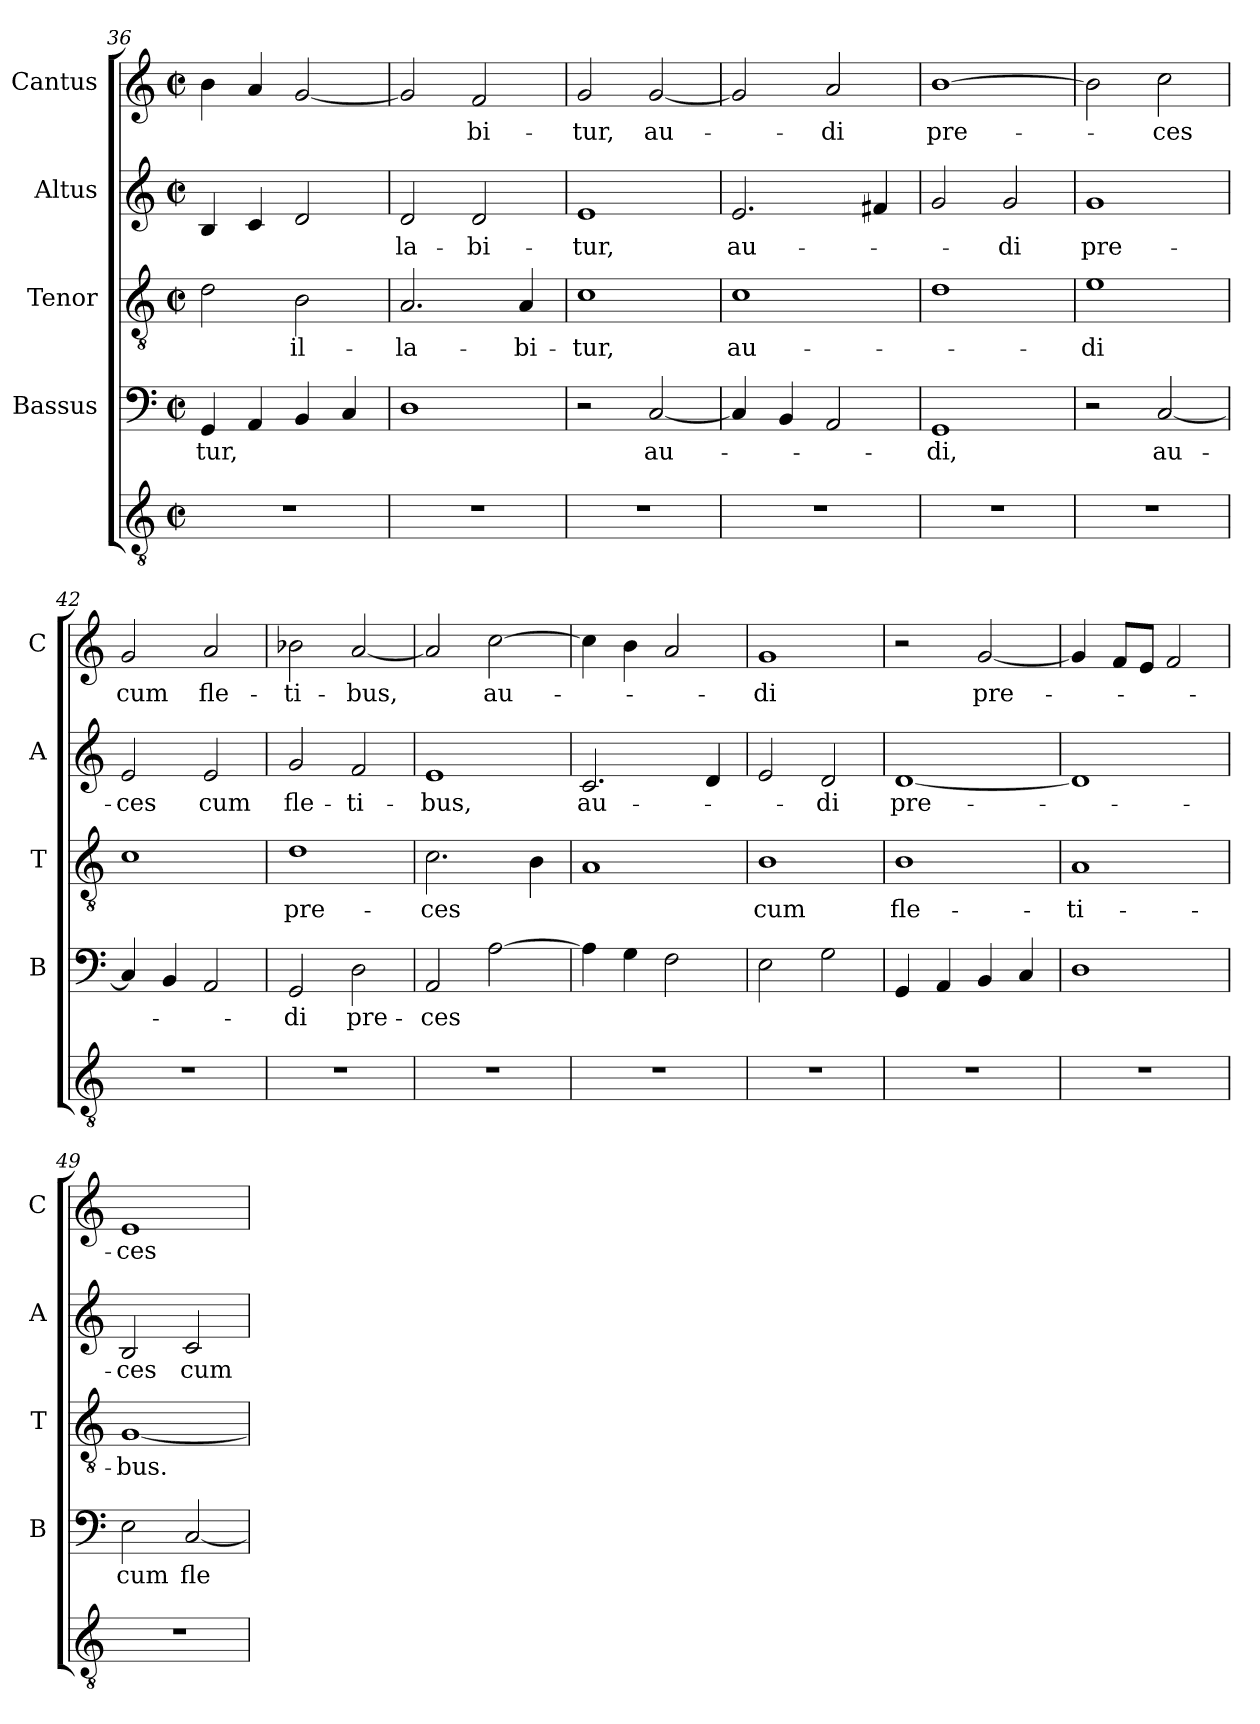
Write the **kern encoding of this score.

**kern	**kern	**text	**kern	**text	**kern	**text	**kern	**text
*part5	*part4	*part4	*part3	*part3	*part2	*part2	*part1	*part1
*staff5	*staff4	*staff4	*staff3	*staff3	*staff2	*staff2	*staff1	*staff1
*	*I"Bassus	*	*I"Tenor	*	*I"Altus	*	*I"Cantus	*
*	*I'B	*	*I'T	*	*I'A	*	*I'C	*
*clefGv2	*clefF4	*	*clefGv2	*	*clefG2	*	*clefG2	*
*k[]	*k[]	*	*k[]	*	*k[]	*	*k[]	*
*C:	*C:	*	*C:	*	*C:	*	*C:	*
*M2/2	*M2/2	*	*M2/2	*	*M2/2	*	*M2/2	*
*met(c|)	*met(c|)	*	*met(c|)	*	*met(c|)	*	*met(c|)	*
=36	=36	=36	=36	=36	=36	=36	=36	=36
!	!	!LO:LY:b	!	!	!	!	!	!
1r	4GG/	-tur,	2d\	.	4B/	.	4b\	.
.	4AA/	.	.	.	4c/	.	4a/	.
!	!	!	!	!LO:LY:b	!	!	!	!
.	4BB/	.	2B\	il-	2d/	.	[2g/	.
.	4C/	.	.	.	.	.	.	.
=37	=37	=37	=37	=37	=37	=37	=37	=37
!	!	!	!	!LO:LY:b	!	!LO:LY:b	!	!
1r	1D	.	2.A/	-la-	2d/	-la-	2g/]	.
!	!	!	!	!	!	!LO:LY:b	!	!LO:LY:b
.	.	.	.	.	2d/	-bi-	2f/	-bi-
!	!	!	!	!LO:LY:b	!	!	!	!
.	.	.	4A/	-bi-	.	.	.	.
=38	=38	=38	=38	=38	=38	=38	=38	=38
!	!	!	!	!LO:LY:b	!	!LO:LY:b	!	!LO:LY:b
1r	2r	.	1c	-tur,	1e	-tur,	2g/	-tur,
!	!	!LO:LY:b	!	!	!	!	!	!LO:LY:b
.	[2C/	au-	.	.	.	.	[2g/	au-
!!LO:PB:g=z
=39	=39	=39	=39	=39	=39	=39	=39	=39
!	!	!	!	!LO:LY:b	!	!LO:LY:b	!	!
1r	4C/]	.	1c	au-	2.e/	au-	2g/]	.
.	4BB/	.	.	.	.	.	.	.
!	!	!	!	!	!	!	!	!LO:LY:b
.	2AA/	.	.	.	.	.	2a/	-di
.	.	.	.	.	4f#X/	.	.	.
=40	=40	=40	=40	=40	=40	=40	=40	=40
!	!	!LO:LY:b	!	!	!	!	!	!LO:LY:b
1r	1GG	-di,	1d	.	2g/	.	[1b	pre-
!	!	!	!	!	!	!LO:LY:b	!	!
.	.	.	.	.	2g/	-di	.	.
=41	=41	=41	=41	=41	=41	=41	=41	=41
!	!	!	!	!LO:LY:b	!	!LO:LY:b	!	!
1r	2r	.	1e	-di	1g	pre-	2b\]	.
!	!	!LO:LY:b	!	!	!	!	!	!LO:LY:b
.	[2C/	au-	.	.	.	.	2cc\	-ces
=42	=42	=42	=42	=42	=42	=42	=42	=42
!	!	!	!	!	!	!LO:LY:b	!	!LO:LY:b
1r	4C/]	.	1c	.	2e/	-ces	2g/	cum
.	4BB/	.	.	.	.	.	.	.
!	!	!	!	!	!	!LO:LY:b	!	!LO:LY:b
.	2AA/	.	.	.	2e/	cum	2a/	fle-
=43	=43	=43	=43	=43	=43	=43	=43	=43
!	!	!LO:LY:b	!	!LO:LY:b	!	!LO:LY:b	!	!LO:LY:b
1r	2GG/	-di	1d	pre-	2g/	fle-	2b-X\	-ti-
!	!	!LO:LY:b	!	!	!	!LO:LY:b	!	!LO:LY:b
.	2D\	pre-	.	.	2f/	-ti-	[2a/	-bus,
=44	=44	=44	=44	=44	=44	=44	=44	=44
!	!	!LO:LY:b	!	!LO:LY:b	!	!LO:LY:b	!	!
1r	2AA/	-ces	2.c\	-ces	1e	-bus,	2a/]	.
!	!	!	!	!	!	!	!	!LO:LY:b
.	[2A\	.	.	.	.	.	[2cc\	au-
.	.	.	4B\	.	.	.	.	.
=45	=45	=45	=45	=45	=45	=45	=45	=45
!	!	!	!	!	!	!LO:LY:b	!	!
1r	4A\]	.	1A	.	2.c/	au-	4cc\]	.
.	4G\	.	.	.	.	.	4b\	.
.	2F\	.	.	.	.	.	2a/	.
.	.	.	.	.	4d/	.	.	.
=46	=46	=46	=46	=46	=46	=46	=46	=46
!	!	!	!	!LO:LY:b	!	!	!	!LO:LY:b
1r	2E\	.	1B	cum	2e/	.	1g	-di
!	!	!	!	!	!	!LO:LY:b	!	!
.	2G\	.	.	.	2d/	-di	.	.
!!LO:LB:g=z
=47	=47	=47	=47	=47	=47	=47	=47	=47
!	!	!	!	!LO:LY:b	!	!LO:LY:b	!	!
1r	4GG/	.	1B	fle-	[1d	pre-	2r	.
.	4AA/	.	.	.	.	.	.	.
!	!	!	!	!	!	!	!	!LO:LY:b
.	4BB/	.	.	.	.	.	[2g/	pre-
.	4C/	.	.	.	.	.	.	.
=48	=48	=48	=48	=48	=48	=48	=48	=48
!	!	!	!	!LO:LY:b	!	!	!	!
1r	1D	.	1A	-ti-	1d]	.	4g/]	.
.	.	.	.	.	.	.	8f/L	.
.	.	.	.	.	.	.	8e/J	.
.	.	.	.	.	.	.	2f/	.
=49	=49	=49	=49	=49	=49	=49	=49	=49
!	!	!LO:LY:b	!	!LO:LY:b	!	!LO:LY:b	!	!LO:LY:b
1r	2E\	cum	[1G	-bus.	2B/	-ces	1e	-ces
!	!	!LO:LY:b	!	!	!	!LO:LY:b	!	!
.	[2C/	fle-	.	.	2c/	cum	.	.
=	=	=	=	=	=	=	=	=
*-	*-	*-	*-	*-	*-	*-	*-	*-
